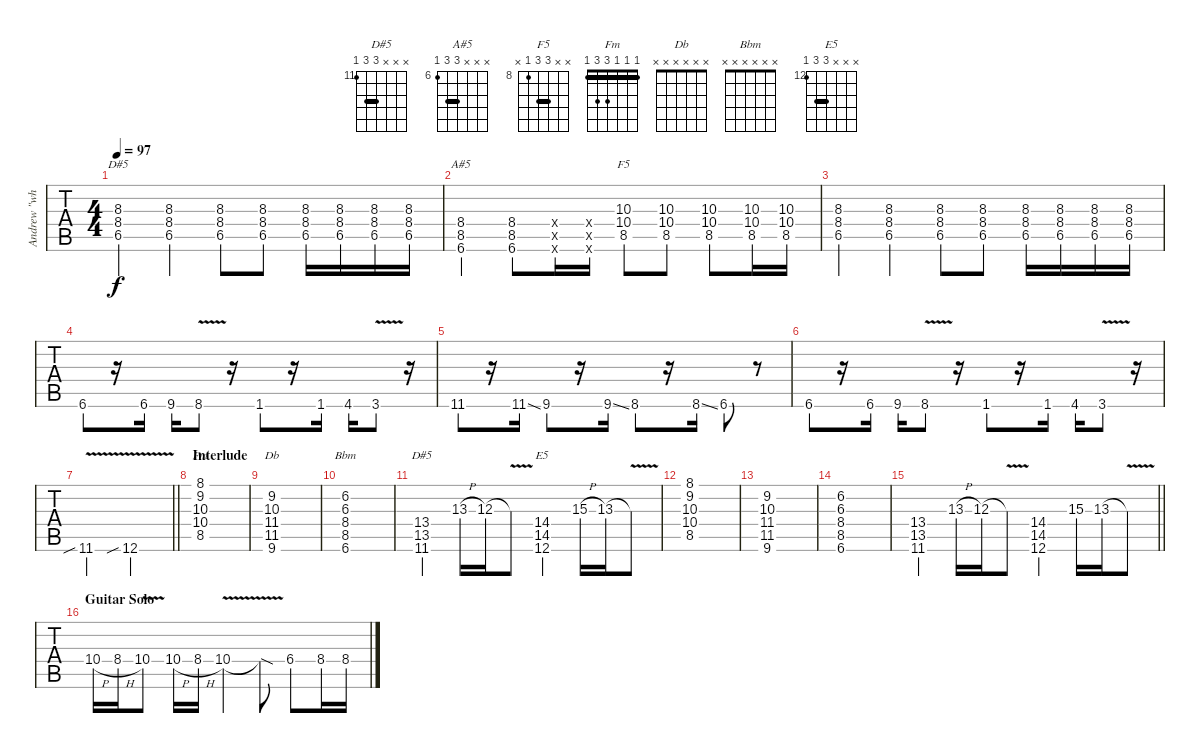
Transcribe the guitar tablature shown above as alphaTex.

\track ("Andrew \"whitey\" White's lead guitar" "Andrew \"wh") {instrument overdrivenguitar}
\staff {tabs}
\tuning (E4 B3 G3 D3 A2 E2) {hide}
\chord ("D#5" x x 8 8 6 x) {firstfret 6 barre 8}
\chord ("A#5" x x x 8 8 6) {firstfret 6 barre 8}
\chord ("F5" x x 10 10 8 x) {firstfret 8 barre 10}
\chord ("Fm" 1 1 1 3 3 1) {barre 1}
\chord ("Db" x x x x x x)
\chord ("Bbm" x x x x x x)
\chord ("D#5" x x x 13 13 11) {firstfret 11 barre 13}
\chord ("E5" x x x 14 14 12) {firstfret 12 barre 14}
\ts (4 4)
\tempo 97
\clef g2
\ks c
(8.3 8.4 6.5).4{ch "D#5" dy f} (8.3 8.4 6.5).4 (8.3 8.4 6.5).8 (8.3 8.4 6.5).8 (8.3 8.4 6.5).16 (8.3 8.4 6.5).16 (8.3 8.4 6.5).16 (8.3 8.4 6.5).16 |
(8.4 8.5 6.6).4{ch "A#5"} (8.4 8.5 6.6).8 (0.4{x} 0.5{x} 0.6{x}).16 (0.4{x} 0.5{x} 0.6{x}).16 (10.3 10.4 8.5).8{ch "F5"} (10.3 10.4 8.5).8 (10.3 10.4 8.5).8 (10.3 10.4 8.5).16 (10.3 10.4 8.5).16 |
(8.3 8.4 6.5).4 (8.3 8.4 6.5).4 (8.3 8.4 6.5).8 (8.3 8.4 6.5).8 (8.3 8.4 6.5).16 (8.3 8.4 6.5).16 (8.3 8.4 6.5).16 (8.3 8.4 6.5).16 |
6.6.8 r.16 6.6.16 9.6.16 8.6{v}.8 r.16 1.6.8 r.16 1.6.16 4.6.16 3.6{v}.8 r.16 |
11.6.8 r.16 11.6{ss}.16 9.6.8 r.16 9.6{ss}.16 8.6.8 r.16 8.6{ss}.16 6.6.8 r.8 |
6.6.8 r.16 6.6.16 9.6.16 8.6{v}.8 r.16 1.6.8 r.16 1.6.16 4.6.16 3.6{v}.8 r.16 |
\barLineRight lightlight
11.6{v sib}.2 12.6{v sib}.2 |
\section ("" "Interlude")
(8.1 9.2 10.3 10.4 8.5).1{ch "Fm"} |
(9.2 10.3 11.4 11.5 9.6).1{ch "Db"} |
(6.2 6.3 8.4 8.5 6.6).1{ch "Bbm"} |
(13.4 13.5 11.6).4{ch "D#5"} 13.3{h}.16 12.3.16 12.3{v t}.8 (14.4 14.5 12.6).4{ch "E5"} 15.3{h}.16 13.3.16 13.3{v t}.8 |
(8.1 9.2 10.3 10.4 8.5).1 |
(9.2 10.3 11.4 11.5 9.6).1 |
(6.2 6.3 8.4 8.5 6.6).1 |
\barLineRight lightlight
(13.4 13.5 11.6).4 13.3{h}.16 12.3.16 12.3{v t}.8 (14.4 14.5 12.6).4 15.3.16 13.3.16 13.3{v t}.8 |
\section ("" "Guitar Solo")
10.4{h}.16 8.4{h}.16 10.4{v}.8 10.4{h}.16 8.4{h}.16 10.4{v}.4 10.4{sod t}.8 6.4.8 8.4.16 8.4{ss}.16
